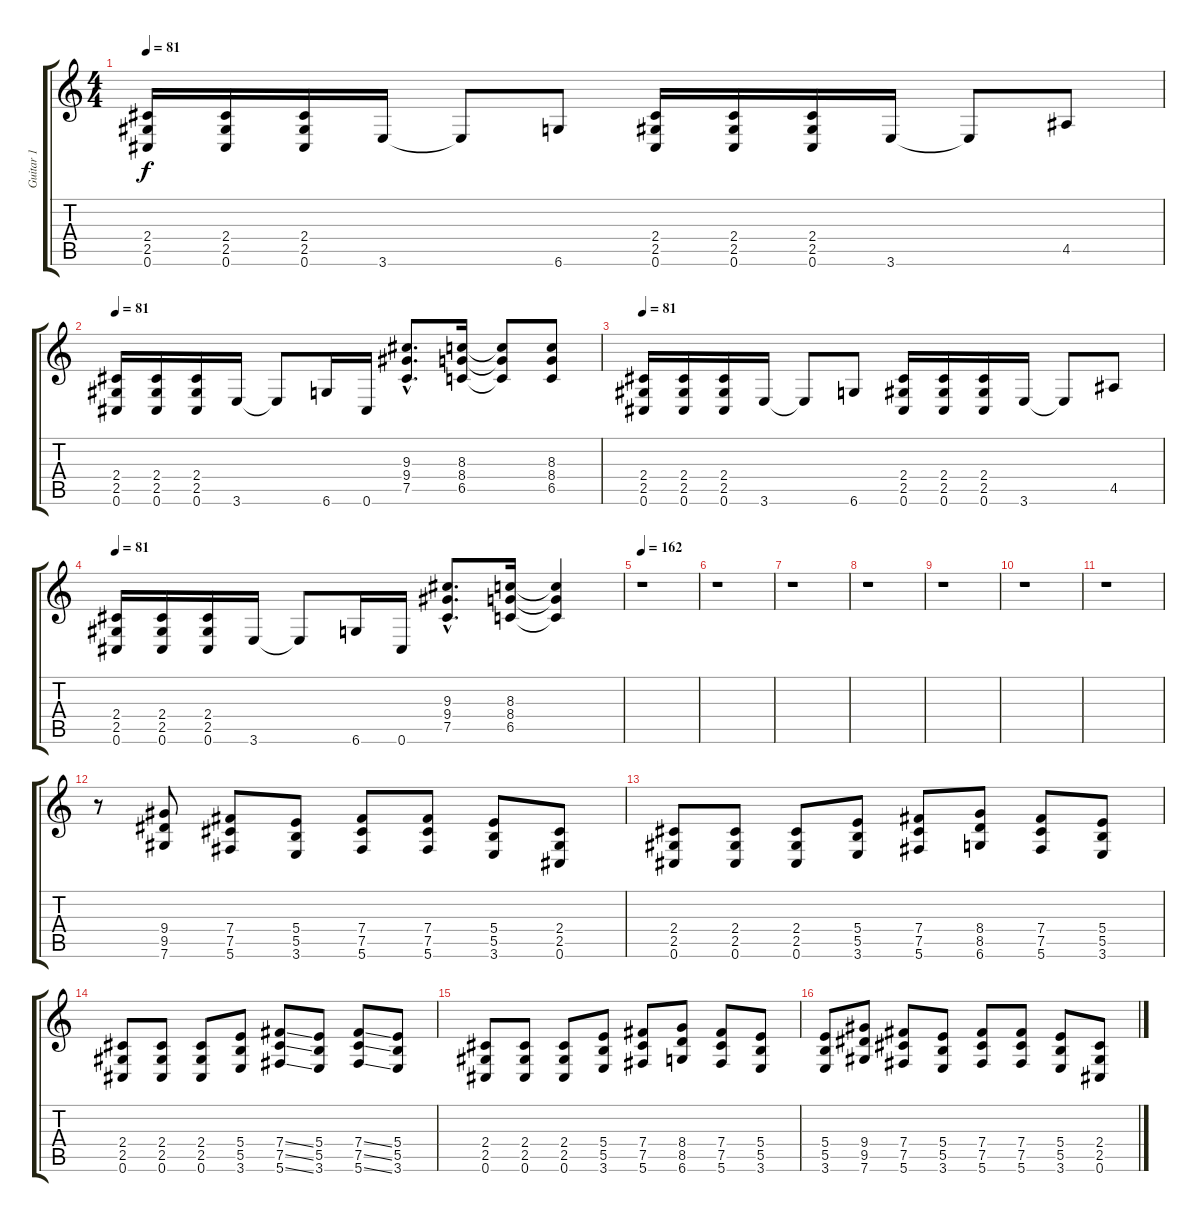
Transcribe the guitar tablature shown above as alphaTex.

\track ("Guitar 1" "Guitar 1") {instrument distortionguitar}
\staff {score tabs}
\tuning (Db4 Ab3 E3 B2 Gb2 Db2) {hide}
\ts (4 4)
\tempo 81
\clef g2
\ks c
(2.4 2.5 0.6).16{dy f} (2.4 2.5 0.6).16 (2.4 2.5 0.6).16 3.6.16 3.6{t}.8 6.6.8 (2.4 2.5 0.6).16 (2.4 2.5 0.6).16 (2.4 2.5 0.6).16 3.6.16 3.6{t}.8 4.5.8 |
\tempo 81
(2.4 2.5 0.6).16 (2.4 2.5 0.6).16 (2.4 2.5 0.6).16 3.6.16 3.6{t}.8 6.6.16 0.6.16 (9.3{hac} 9.4{hac} 7.5{hac}).8{d} (8.3 8.4 6.5).16 (8.3{t} 8.4{t} 6.5{t}).8 (8.3 8.4 6.5).8 |
\tempo 81
(2.4 2.5 0.6).16 (2.4 2.5 0.6).16 (2.4 2.5 0.6).16 3.6.16 3.6{t}.8 6.6.8 (2.4 2.5 0.6).16 (2.4 2.5 0.6).16 (2.4 2.5 0.6).16 3.6.16 3.6{t}.8 4.5.8 |
\tempo 81
(2.4 2.5 0.6).16 (2.4 2.5 0.6).16 (2.4 2.5 0.6).16 3.6.16 3.6{t}.8 6.6.16 0.6.16 (9.3{hac} 9.4{hac} 7.5{hac}).8{d} (8.3 8.4 6.5).16 (8.3{t} 8.4{t} 6.5{t}).4 |
\tempo 162
r.1 |
r.1 |
r.1 |
r.1 |
r.1 |
r.1 |
r.1 |
r.8 (9.4 9.5 7.6).8 (7.4 7.5 5.6).8 (5.4 5.5 3.6).8 (7.4 7.5 5.6).8 (7.4 7.5 5.6).8 (5.4 5.5 3.6).8 (2.4 2.5 0.6).8 |
(2.4 2.5 0.6).8 (2.4 2.5 0.6).8 (2.4 2.5 0.6).8 (5.4 5.5 3.6).8 (7.4 7.5 5.6).8 (8.4 8.5 6.6).8 (7.4 7.5 5.6).8 (5.4 5.5 3.6).8 |
(2.4 2.5 0.6).8 (2.4 2.5 0.6).8 (2.4 2.5 0.6).8 (5.4 5.5 3.6).8 (7.4{ss} 7.5{ss} 5.6{ss}).8 (5.4 5.5 3.6).8 (7.4{ss} 7.5{ss} 5.6{ss}).8 (5.4 5.5 3.6).8 |
(2.4 2.5 0.6).8 (2.4 2.5 0.6).8 (2.4 2.5 0.6).8 (5.4 5.5 3.6).8 (7.4 7.5 5.6).8 (8.4 8.5 6.6).8 (7.4 7.5 5.6).8 (5.4 5.5 3.6).8 |
(5.4 5.5 3.6).8 (9.4 9.5 7.6).8 (7.4 7.5 5.6).8 (5.4 5.5 3.6).8 (7.4 7.5 5.6).8 (7.4 7.5 5.6).8 (5.4 5.5 3.6).8 (2.4 2.5 0.6).8
